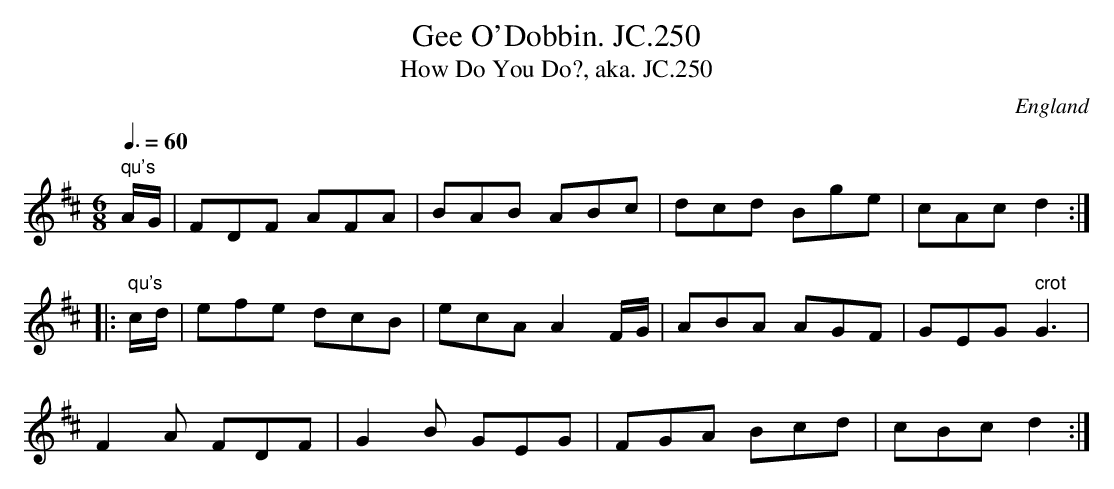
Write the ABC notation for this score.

X:1
T:Gee O'Dobbin. JC.250
T:How Do You Do?, aka. JC.250
L:1/8
M:6/8
O:England
Q:3/8=60
K:D
" qu's"A/G/|\
FDF AFA|BAB ABc|dcd Bge|cAcd2:|!
|:" qu's"c/d/|efe dcB|ecAA2F/G/|ABA AGF|GEG" crot"G3|!
F2A FDF|G2B GEG|FGA Bcd|cBcd2:|
